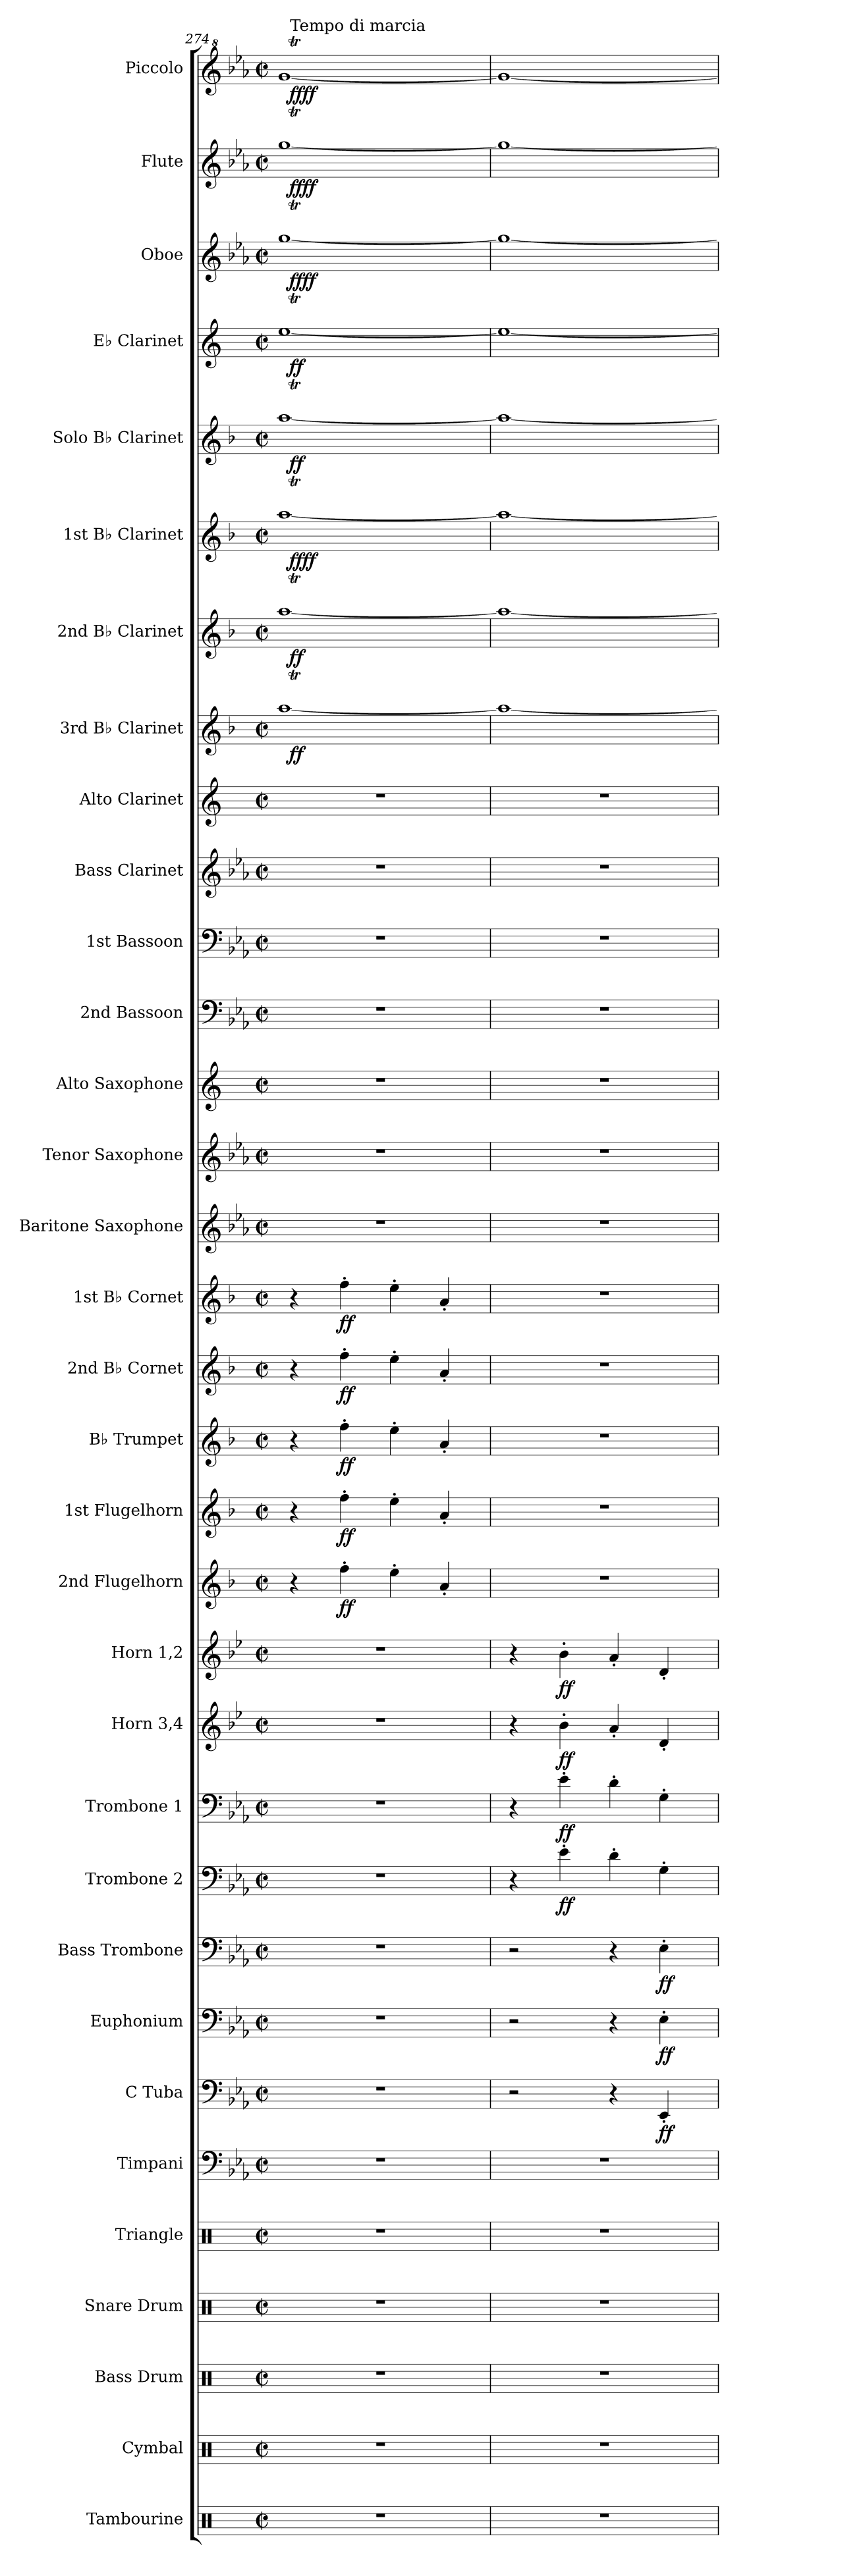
**kern	**kern	**kern	**kern	**kern	**kern	**kern	**dynam	**kern	**dynam	**kern	**dynam	**kern	**dynam	**kern	**dynam	**kern	**dynam	**kern	**dynam	**kern	**dynam	**kern	**dynam	**kern	**dynam	**kern	**dynam	**kern	**dynam	**kern	**kern	**kern	**kern	**kern	**kern	**kern	**kern	**dynam	**kern	**dynam	**kern	**dynam	**kern	**dynam	**kern	**dynam	**kern	**dynam	**kern	**dynam	**kern	**dynam
*part33	*part32	*part31	*part30	*part29	*part28	*part27	*part27	*part26	*part26	*part25	*part25	*part24	*part24	*part23	*part23	*part22	*part22	*part21	*part21	*part20	*part20	*part19	*part19	*part18	*part18	*part17	*part17	*part16	*part16	*part15	*part14	*part13	*part12	*part11	*part10	*part9	*part8	*part8	*part7	*part7	*part6	*part6	*part5	*part5	*part4	*part4	*part3	*part3	*part2	*part2	*part1	*part1
*staff33	*staff32	*staff31	*staff30	*staff29	*staff28	*staff27	*staff27	*staff26	*staff26	*staff25	*staff25	*staff24	*staff24	*staff23	*staff23	*staff22	*staff22	*staff21	*staff21	*staff20	*staff20	*staff19	*staff19	*staff18	*staff18	*staff17	*staff17	*staff16	*staff16	*staff15	*staff14	*staff13	*staff12	*staff11	*staff10	*staff9	*staff8	*staff8	*staff7	*staff7	*staff6	*staff6	*staff5	*staff5	*staff4	*staff4	*staff3	*staff3	*staff2	*staff2	*staff1	*staff1
*I"Tambourine	*I"Cymbal	*I"Bass Drum	*I"Snare Drum	*I"Triangle	*I"Timpani	*I"C Tuba	*	*I"Euphonium	*	*I"Bass Trombone	*	*I"Trombone 2	*	*I"Trombone 1	*	*I"Horn 3,4	*	*I"Horn 1,2	*	*I"2nd Flugelhorn	*	*I"1st Flugelhorn	*	*I"B♭ Trumpet	*	*I"2nd B♭ Cornet	*	*I"1st B♭ Cornet	*	*I"Baritone Saxophone	*I"Tenor Saxophone	*I"Alto Saxophone	*I"2nd Bassoon	*I"1st Bassoon	*I"Bass Clarinet	*I"Alto Clarinet	*I"3rd B♭ Clarinet	*	*I"2nd B♭ Clarinet	*	*I"1st B♭ Clarinet	*	*I"Solo B♭ Clarinet	*	*I"E♭ Clarinet	*	*I"Oboe	*	*I"Flute	*	*I"Piccolo	*
*I'Tamb.	*I'Cym.	*I'B. Dr.	*I'Sn. Dr.	*I'Trgl.	*I'Timp.	*I'C Tu.	*	*I'Eu.	*	*I'B. Trb.	*	*I'Trb. 2	*	*I'Trb. 1	*	*I'Hn. 3,4	*	*I'Hn. 1,2	*	*I'2nd Flghn.	*	*I'1st Flghn.	*	*I'B♭ Tpt.	*	*I'2nd B♭ Cnt.	*	*I'1st B♭ Cnt.	*	*I'Bar. Sax.	*I'T. Sax.	*I'A. Sax.	*I'2nd Bsn.	*I'1st Bsn.	*I'B. Cl.	*I'A. Cl.	*I'3rd B♭ Cl.	*	*I'2nd B♭ Cl.	*	*I'1st B♭ Cl.	*	*I'Solo B♭ Cl.	*	*I'E♭ Cl.	*	*I'Ob.	*	*I'Fl.	*	*I'Picc.	*
!!LO:PB:g=z
*clefX	*clefX	*clefX	*clefX	*clefX	*clefF4	*clefF4	*	*clefF4	*	*clefF4	*	*clefF4	*	*clefF4	*	*clefG2	*	*clefG2	*	*clefG2	*	*clefG2	*	*clefG2	*	*clefG2	*	*clefG2	*	*clefG2	*clefG2	*clefG2	*clefF4	*clefF4	*clefG2	*clefG2	*clefG2	*	*clefG2	*	*clefG2	*	*clefG2	*	*clefG2	*	*clefG2	*	*clefG2	*	*clefG^2	*
*	*	*	*	*	*	*	*	*	*	*	*	*	*	*	*	*ITrd4c7	*	*ITrd4c7	*	*ITrd1c2	*	*ITrd1c2	*	*ITrd1c2	*	*ITrd1c2	*	*ITrd1c2	*	*ITrd12c21	*ITrd8c14	*ITrd5c9	*	*	*ITrd8c14	*ITrd5c9	*ITrd1c2	*	*ITrd1c2	*	*ITrd1c2	*	*ITrd1c2	*	*ITrd-2c-3	*	*	*	*	*	*ITrd-7c-12	*
*k[]	*k[]	*k[]	*k[]	*k[]	*k[b-e-a-]	*k[b-e-a-]	*	*k[b-e-a-]	*	*k[b-e-a-]	*	*k[b-e-a-]	*	*k[b-e-a-]	*	*k[b-e-a-]	*	*k[b-e-a-]	*	*k[b-e-a-]	*	*k[b-e-a-]	*	*k[b-e-a-]	*	*k[b-e-a-]	*	*k[b-e-a-]	*	*k[b-e-a-]	*k[b-e-a-]	*k[b-e-a-]	*k[b-e-a-]	*k[b-e-a-]	*k[b-e-a-]	*k[b-e-a-]	*k[b-e-a-]	*	*k[b-e-a-]	*	*k[b-e-a-]	*	*k[b-e-a-]	*	*k[b-e-a-]	*	*k[b-e-a-]	*	*k[b-e-a-]	*	*k[b-e-a-]	*
*C:	*C:	*C:	*C:	*C:	*E-:	*E-:	*	*E-:	*	*E-:	*	*E-:	*	*E-:	*	*E-:	*	*E-:	*	*E-:	*	*E-:	*	*E-:	*	*E-:	*	*E-:	*	*E-:	*E-:	*E-:	*E-:	*E-:	*E-:	*E-:	*E-:	*	*E-:	*	*E-:	*	*E-:	*	*E-:	*	*E-:	*	*E-:	*	*E-:	*
*M2/2	*M2/2	*M2/2	*M2/2	*M2/2	*M2/2	*M2/2	*	*M2/2	*	*M2/2	*	*M2/2	*	*M2/2	*	*M2/2	*	*M2/2	*	*M2/2	*	*M2/2	*	*M2/2	*	*M2/2	*	*M2/2	*	*M2/2	*M2/2	*M2/2	*M2/2	*M2/2	*M2/2	*M2/2	*M2/2	*	*M2/2	*	*M2/2	*	*M2/2	*	*M2/2	*	*M2/2	*	*M2/2	*	*M2/2	*
*met(c|)	*met(c|)	*met(c|)	*met(c|)	*met(c|)	*met(c|)	*met(c|)	*	*met(c|)	*	*met(c|)	*	*met(c|)	*	*met(c|)	*	*met(c|)	*	*met(c|)	*	*met(c|)	*	*met(c|)	*	*met(c|)	*	*met(c|)	*	*met(c|)	*	*met(c|)	*met(c|)	*met(c|)	*met(c|)	*met(c|)	*met(c|)	*met(c|)	*met(c|)	*	*met(c|)	*	*met(c|)	*	*met(c|)	*	*met(c|)	*	*met(c|)	*	*met(c|)	*	*met(c|)	*
=274	=274	=274	=274	=274	=274	=274	=274	=274	=274	=274	=274	=274	=274	=274	=274	=274	=274	=274	=274	=274	=274	=274	=274	=274	=274	=274	=274	=274	=274	=274	=274	=274	=274	=274	=274	=274	=274	=274	=274	=274	=274	=274	=274	=274	=274	=274	=274	=274	=274	=274	=274	=274
*	*	*	*	*	*	*	*	*	*	*	*	*	*	*	*	*	*	*	*	*	*	*	*	*	*	*	*	*	*	*	*	*	*	*	*	*	*^	*	*^	*	*^	*	*^	*	*^	*	*^	*	*^	*	*^	*
!	!	!	!	!	!	!	!	!	!	!	!	!	!	!	!	!	!	!	!	!	!	!	!	!	!	!	!	!	!	!	!	!	!	!	!	!	!	!	!	!	!	!	!	!	!	!	!	!	!	!	!	!	!	!	!	!	!	!LO:TX:a:t=Tempo di marcia	!	!
!	!	!	!	!	!	!	!	!	!	!	!	!	!	!	!	!	!	!	!	!	!	!	!	!	!	!	!	!	!	!	!	!	!	!	!	!	!	!	!LO:DY:b	!	!	!LO:DY:b	!	!	!LO:DY:b	!	!	!	!	!	!	!	!	!	!	!	!	!	!	!
!	!	!	!	!	!	!	!	!	!	!	!	!	!	!	!	!	!	!	!	!	!	!	!	!	!	!	!	!	!	!	!	!	!	!	!	!	!	!	!	!	!	!	!	!	!LO:DY:n=1:b	!	!	!LO:DY:b	!	!	!LO:DY:b	!	!	!LO:DY:b	!	!	!	!	!	!
!	!	!	!	!	!	!	!	!	!	!	!	!	!	!	!	!	!	!	!	!	!	!	!	!	!	!	!	!	!	!	!	!	!	!	!	!	!	!	!	!	!	!	!	!	!	!	!	!	!	!	!	!	!	!LO:DY:n=1:b	!	!	!LO:DY:b	!	!	!
!	!	!	!	!	!	!	!	!	!	!	!	!	!	!	!	!	!	!	!	!	!	!	!	!	!	!	!	!	!	!	!	!	!	!	!	!	!	!	!	!	!	!	!	!	!	!	!	!	!	!	!	!	!	!	!	!	!LO:DY:n=1:b	!	!	!LO:DY:b
!	!	!	!	!	!	!	!	!	!	!	!	!	!	!	!	!	!	!	!	!	!	!	!	!	!	!	!	!	!	!	!	!	!	!	!	!	!	!	!	!	!	!	!	!	!	!	!	!	!	!	!	!	!	!	!	!	!	!	!	!LO:DY:n=1:b
1r	1r	1r	1r	1r	1r	1r	.	1r	.	1r	.	1r	.	1r	.	1r	.	1r	.	4r	.	4r	.	4r	.	4r	.	4r	.	1r	1r	1r	1r	1r	1r	1r	(16ggt/LLyy	[1gg	ff	(16ggt/LLyy	[1gg	ff	(16ggt/LLyy	[1gg	ff ff	(16ggt/LLyy	[1gg	ff	(16ggt/LLyy	[1gg	ff	(16ggt/LLyy	[1gg	ff ff	(16ggt/LLyy	[1gg	ff ff	(16gggt/LLyy	[1ggg	ff ff
.	.	.	.	.	.	.	.	.	.	.	.	.	.	.	.	.	.	.	.	.	.	.	.	.	.	.	.	.	.	.	.	.	.	.	.	.	16aa-/yy	.	.	16aa-/yy	.	.	16aa-/yy	.	.	16aa-/yy	.	.	16aa-/yy	.	.	16aa-/yy	.	.	16aa-/yy	.	.	16aaa-/yy	.	.
.	.	.	.	.	.	.	.	.	.	.	.	.	.	.	.	.	.	.	.	.	.	.	.	.	.	.	.	.	.	.	.	.	.	.	.	.	16gg/yy	.	.	16gg/yy	.	.	16gg/yy	.	.	16gg/yy	.	.	16gg/yy	.	.	16gg/yy	.	.	16gg/yy	.	.	16ggg/yy	.	.
.	.	.	.	.	.	.	.	.	.	.	.	.	.	.	.	.	.	.	.	.	.	.	.	.	.	.	.	.	.	.	.	.	.	.	.	.	16aa-/JJyy	.	.	16aa-/JJyy	.	.	16aa-/JJyy	.	.	16aa-/JJyy	.	.	16aa-/JJyy	.	.	16aa-/JJyy	.	.	16aa-/JJyy	.	.	16aaa-/JJyy	.	.
!	!	!	!	!	!	!	!	!	!	!	!	!	!	!	!	!	!	!	!	!	!LO:DY:b	!	!LO:DY:b	!	!LO:DY:b	!	!LO:DY:b	!	!LO:DY:b	!	!	!	!	!	!	!	!	!	!	!	!	!	!	!	!	!	!	!	!	!	!	!	!	!	!	!	!	!	!	!
.	.	.	.	.	.	.	.	.	.	.	.	.	.	.	.	.	.	.	.	4ee-'\	ff	4ee-'\	ff	4ee-'\	ff	4ee-'\	ff	4ee-'\	ff	.	.	.	.	.	.	.	16gg/LLyy	.	.	16gg/LLyy	.	.	16gg/LLyy	.	.	16gg/LLyy	.	.	16gg/LLyy	.	.	16gg/LLyy	.	.	16gg/LLyy	.	.	16ggg/LLyy	.	.
.	.	.	.	.	.	.	.	.	.	.	.	.	.	.	.	.	.	.	.	.	.	.	.	.	.	.	.	.	.	.	.	.	.	.	.	.	16aa-/yy	.	.	16aa-/yy	.	.	16aa-/yy	.	.	16aa-/yy	.	.	16aa-/yy	.	.	16aa-/yy	.	.	16aa-/yy	.	.	16aaa-/yy	.	.
.	.	.	.	.	.	.	.	.	.	.	.	.	.	.	.	.	.	.	.	.	.	.	.	.	.	.	.	.	.	.	.	.	.	.	.	.	16gg/yy	.	.	16gg/yy	.	.	16gg/yy	.	.	16gg/yy	.	.	16gg/yy	.	.	16gg/yy	.	.	16gg/yy	.	.	16ggg/yy	.	.
.	.	.	.	.	.	.	.	.	.	.	.	.	.	.	.	.	.	.	.	.	.	.	.	.	.	.	.	.	.	.	.	.	.	.	.	.	16aa-/JJyy	.	.	16aa-/JJyy	.	.	16aa-/JJyy	.	.	16aa-/JJyy	.	.	16aa-/JJyy	.	.	16aa-/JJyy	.	.	16aa-/JJyy	.	.	16aaa-/JJyy	.	.
.	.	.	.	.	.	.	.	.	.	.	.	.	.	.	.	.	.	.	.	4dd'\	.	4dd'\	.	4dd'\	.	4dd'\	.	4dd'\	.	.	.	.	.	.	.	.	16gg/LLyy	.	.	16gg/LLyy	.	.	16gg/LLyy	.	.	16gg/LLyy	.	.	16gg/LLyy	.	.	16gg/LLyy	.	.	16gg/LLyy	.	.	16ggg/LLyy	.	.
.	.	.	.	.	.	.	.	.	.	.	.	.	.	.	.	.	.	.	.	.	.	.	.	.	.	.	.	.	.	.	.	.	.	.	.	.	16aa-/yy	.	.	16aa-/yy	.	.	16aa-/yy	.	.	16aa-/yy	.	.	16aa-/yy	.	.	16aa-/yy	.	.	16aa-/yy	.	.	16aaa-/yy	.	.
.	.	.	.	.	.	.	.	.	.	.	.	.	.	.	.	.	.	.	.	.	.	.	.	.	.	.	.	.	.	.	.	.	.	.	.	.	16gg/yy	.	.	16gg/yy	.	.	16gg/yy	.	.	16gg/yy	.	.	16gg/yy	.	.	16gg/yy	.	.	16gg/yy	.	.	16ggg/yy	.	.
.	.	.	.	.	.	.	.	.	.	.	.	.	.	.	.	.	.	.	.	.	.	.	.	.	.	.	.	.	.	.	.	.	.	.	.	.	16aa-/JJyy	.	.	16aa-/JJyy	.	.	16aa-/JJyy	.	.	16aa-/JJyy	.	.	16aa-/JJyy	.	.	16aa-/JJyy	.	.	16aa-/JJyy	.	.	16aaa-/JJyy	.	.
.	.	.	.	.	.	.	.	.	.	.	.	.	.	.	.	.	.	.	.	4g'/	.	4g'/	.	4g'/	.	4g'/	.	4g'/	.	.	.	.	.	.	.	.	16gg/LLyy	.	.	16gg/LLyy	.	.	16gg/LLyy	.	.	16gg/LLyy	.	.	16gg/LLyy	.	.	16gg/LLyy	.	.	16gg/LLyy	.	.	16ggg/LLyy	.	.
.	.	.	.	.	.	.	.	.	.	.	.	.	.	.	.	.	.	.	.	.	.	.	.	.	.	.	.	.	.	.	.	.	.	.	.	.	16aa-/yy	.	.	16aa-/yy	.	.	16aa-/yy	.	.	16aa-/yy	.	.	16aa-/yy	.	.	16aa-/yy	.	.	16aa-/yy	.	.	16aaa-/yy	.	.
.	.	.	.	.	.	.	.	.	.	.	.	.	.	.	.	.	.	.	.	.	.	.	.	.	.	.	.	.	.	.	.	.	.	.	.	.	16gg/yy	.	.	16gg/yy	.	.	16gg/yy	.	.	16gg/yy	.	.	16gg/yy	.	.	16gg/yy	.	.	16gg/yy	.	.	16ggg/yy	.	.
.	.	.	.	.	.	.	.	.	.	.	.	.	.	.	.	.	.	.	.	.	.	.	.	.	.	.	.	.	.	.	.	.	.	.	.	.	16aa-/JJyy	.	.	16aa-/JJyy	.	.	16aa-/JJyy	.	.	16aa-/JJyy	.	.	16aa-/JJyy	.	.	16aa-/JJyy	.	.	16aa-/JJyy	.	.	16aaa-/JJyy	.	.
=275	=275	=275	=275	=275	=275	=275	=275	=275	=275	=275	=275	=275	=275	=275	=275	=275	=275	=275	=275	=275	=275	=275	=275	=275	=275	=275	=275	=275	=275	=275	=275	=275	=275	=275	=275	=275	=275	=275	=275	=275	=275	=275	=275	=275	=275	=275	=275	=275	=275	=275	=275	=275	=275	=275	=275	=275	=275	=275	=275	=275
1r	1r	1r	1r	1r	1r	2r	.	2r	.	2r	.	4r	.	4r	.	4r	.	4r	.	1r	.	1r	.	1r	.	1r	.	1r	.	1r	1r	1r	1r	1r	1r	1r	16gg/LLyy	1gg_	.	16gg/LLyy	1gg_	.	16gg/LLyy	1gg_	.	16gg/LLyy	1gg_	.	16gg/LLyy	1gg_	.	16gg/LLyy	1gg_	.	16gg/LLyy	1gg_	.	16ggg/LLyy	1ggg_	.
.	.	.	.	.	.	.	.	.	.	.	.	.	.	.	.	.	.	.	.	.	.	.	.	.	.	.	.	.	.	.	.	.	.	.	.	.	16aa-/yy	.	.	16aa-/yy	.	.	16aa-/yy	.	.	16aa-/yy	.	.	16aa-/yy	.	.	16aa-/yy	.	.	16aa-/yy	.	.	16aaa-/yy	.	.
.	.	.	.	.	.	.	.	.	.	.	.	.	.	.	.	.	.	.	.	.	.	.	.	.	.	.	.	.	.	.	.	.	.	.	.	.	16gg/yy	.	.	16gg/yy	.	.	16gg/yy	.	.	16gg/yy	.	.	16gg/yy	.	.	16gg/yy	.	.	16gg/yy	.	.	16ggg/yy	.	.
.	.	.	.	.	.	.	.	.	.	.	.	.	.	.	.	.	.	.	.	.	.	.	.	.	.	.	.	.	.	.	.	.	.	.	.	.	16aa-/JJyy	.	.	16aa-/JJyy	.	.	16aa-/JJyy	.	.	16aa-/JJyy	.	.	16aa-/JJyy	.	.	16aa-/JJyy	.	.	16aa-/JJyy	.	.	16aaa-/JJyy	.	.
!	!	!	!	!	!	!	!	!	!	!	!	!	!LO:DY:b	!	!LO:DY:b	!	!LO:DY:b	!	!LO:DY:b	!	!	!	!	!	!	!	!	!	!	!	!	!	!	!	!	!	!	!	!	!	!	!	!	!	!	!	!	!	!	!	!	!	!	!	!	!	!	!	!	!
.	.	.	.	.	.	.	.	.	.	.	.	4e-'\	ff	4e-'\	ff	4e-'\	ff	4e-'\	ff	.	.	.	.	.	.	.	.	.	.	.	.	.	.	.	.	.	16gg/LLyy	.	.	16gg/LLyy	.	.	16gg/LLyy	.	.	16gg/LLyy	.	.	16gg/LLyy	.	.	16gg/LLyy	.	.	16gg/LLyy	.	.	16ggg/LLyy	.	.
.	.	.	.	.	.	.	.	.	.	.	.	.	.	.	.	.	.	.	.	.	.	.	.	.	.	.	.	.	.	.	.	.	.	.	.	.	16aa-/yy	.	.	16aa-/yy	.	.	16aa-/yy	.	.	16aa-/yy	.	.	16aa-/yy	.	.	16aa-/yy	.	.	16aa-/yy	.	.	16aaa-/yy	.	.
.	.	.	.	.	.	.	.	.	.	.	.	.	.	.	.	.	.	.	.	.	.	.	.	.	.	.	.	.	.	.	.	.	.	.	.	.	16gg/yy	.	.	16gg/yy	.	.	16gg/yy	.	.	16gg/yy	.	.	16gg/yy	.	.	16gg/yy	.	.	16gg/yy	.	.	16ggg/yy	.	.
.	.	.	.	.	.	.	.	.	.	.	.	.	.	.	.	.	.	.	.	.	.	.	.	.	.	.	.	.	.	.	.	.	.	.	.	.	16aa-/JJyy	.	.	16aa-/JJyy	.	.	16aa-/JJyy	.	.	16aa-/JJyy	.	.	16aa-/JJyy	.	.	16aa-/JJyy	.	.	16aa-/JJyy	.	.	16aaa-/JJyy	.	.
.	.	.	.	.	.	4r	.	4r	.	4r	.	4d'\	.	4d'\	.	4d'/	.	4d'/	.	.	.	.	.	.	.	.	.	.	.	.	.	.	.	.	.	.	16gg/LLyy	.	.	16gg/LLyy	.	.	16gg/LLyy	.	.	16gg/LLyy	.	.	16gg/LLyy	.	.	16gg/LLyy	.	.	16gg/LLyy	.	.	16ggg/LLyy	.	.
.	.	.	.	.	.	.	.	.	.	.	.	.	.	.	.	.	.	.	.	.	.	.	.	.	.	.	.	.	.	.	.	.	.	.	.	.	16aa-/yy	.	.	16aa-/yy	.	.	16aa-/yy	.	.	16aa-/yy	.	.	16aa-/yy	.	.	16aa-/yy	.	.	16aa-/yy	.	.	16aaa-/yy	.	.
.	.	.	.	.	.	.	.	.	.	.	.	.	.	.	.	.	.	.	.	.	.	.	.	.	.	.	.	.	.	.	.	.	.	.	.	.	16gg/yy	.	.	16gg/yy	.	.	16gg/yy	.	.	16gg/yy	.	.	16gg/yy	.	.	16gg/yy	.	.	16gg/yy	.	.	16ggg/yy	.	.
.	.	.	.	.	.	.	.	.	.	.	.	.	.	.	.	.	.	.	.	.	.	.	.	.	.	.	.	.	.	.	.	.	.	.	.	.	16aa-/JJyy	.	.	16aa-/JJyy	.	.	16aa-/JJyy	.	.	16aa-/JJyy	.	.	16aa-/JJyy	.	.	16aa-/JJyy	.	.	16aa-/JJyy	.	.	16aaa-/JJyy	.	.
!	!	!	!	!	!	!	!LO:DY:b	!	!LO:DY:b	!	!LO:DY:b	!	!	!	!	!	!	!	!	!	!	!	!	!	!	!	!	!	!	!	!	!	!	!	!	!	!	!	!	!	!	!	!	!	!	!	!	!	!	!	!	!	!	!	!	!	!	!	!	!
.	.	.	.	.	.	4EE-'/	ff	4E-'\	ff	4E-'\	ff	4G'\	.	4G'\	.	4G'/	.	4G'/	.	.	.	.	.	.	.	.	.	.	.	.	.	.	.	.	.	.	16gg/LLyy	.	.	16gg/LLyy	.	.	16gg/LLyy	.	.	16gg/LLyy	.	.	16gg/LLyy	.	.	16gg/LLyy	.	.	16gg/LLyy	.	.	16ggg/LLyy	.	.
.	.	.	.	.	.	.	.	.	.	.	.	.	.	.	.	.	.	.	.	.	.	.	.	.	.	.	.	.	.	.	.	.	.	.	.	.	16aa-/yy	.	.	16aa-/yy	.	.	16aa-/yy	.	.	16aa-/yy	.	.	16aa-/yy	.	.	16aa-/yy	.	.	16aa-/yy	.	.	16aaa-/yy	.	.
.	.	.	.	.	.	.	.	.	.	.	.	.	.	.	.	.	.	.	.	.	.	.	.	.	.	.	.	.	.	.	.	.	.	.	.	.	16ggTTT/yy	.	.	16ggTTT/yy	.	.	16ggTTT/yy	.	.	16ggTTT/yy	.	.	16ggTTT/yy	.	.	16ggTTT/yy	.	.	16ggTTT/yy	.	.	16gggTTT/yy	.	.
.	.	.	.	.	.	.	.	.	.	.	.	.	.	.	.	.	.	.	.	.	.	.	.	.	.	.	.	.	.	.	.	.	.	.	.	.	16aa-/JJyy)	.	.	16aa-/JJyy)	.	.	16aa-/JJyy)	.	.	16aa-/JJyy)	.	.	16aa-/JJyy)	.	.	16aa-/JJyy)	.	.	16aa-/JJyy)	.	.	16aaa-/JJyy)	.	.
*	*	*	*	*	*	*	*	*	*	*	*	*	*	*	*	*	*	*	*	*	*	*	*	*	*	*	*	*	*	*	*	*	*	*	*	*	*v	*v	*	*	*	*	*v	*v	*	*v	*v	*	*v	*v	*	*v	*v	*	*v	*v	*	*v	*v	*
*	*	*	*	*	*	*	*	*	*	*	*	*	*	*	*	*	*	*	*	*	*	*	*	*	*	*	*	*	*	*	*	*	*	*	*	*	*	*	*v	*v	*	*	*	*	*	*	*	*	*	*	*	*	*
=	=	=	=	=	=	=	=	=	=	=	=	=	=	=	=	=	=	=	=	=	=	=	=	=	=	=	=	=	=	=	=	=	=	=	=	=	=	=	=	=	=	=	=	=	=	=	=	=	=	=	=	=
*-	*-	*-	*-	*-	*-	*-	*-	*-	*-	*-	*-	*-	*-	*-	*-	*-	*-	*-	*-	*-	*-	*-	*-	*-	*-	*-	*-	*-	*-	*-	*-	*-	*-	*-	*-	*-	*-	*-	*-	*-	*-	*-	*-	*-	*-	*-	*-	*-	*-	*-	*-	*-
